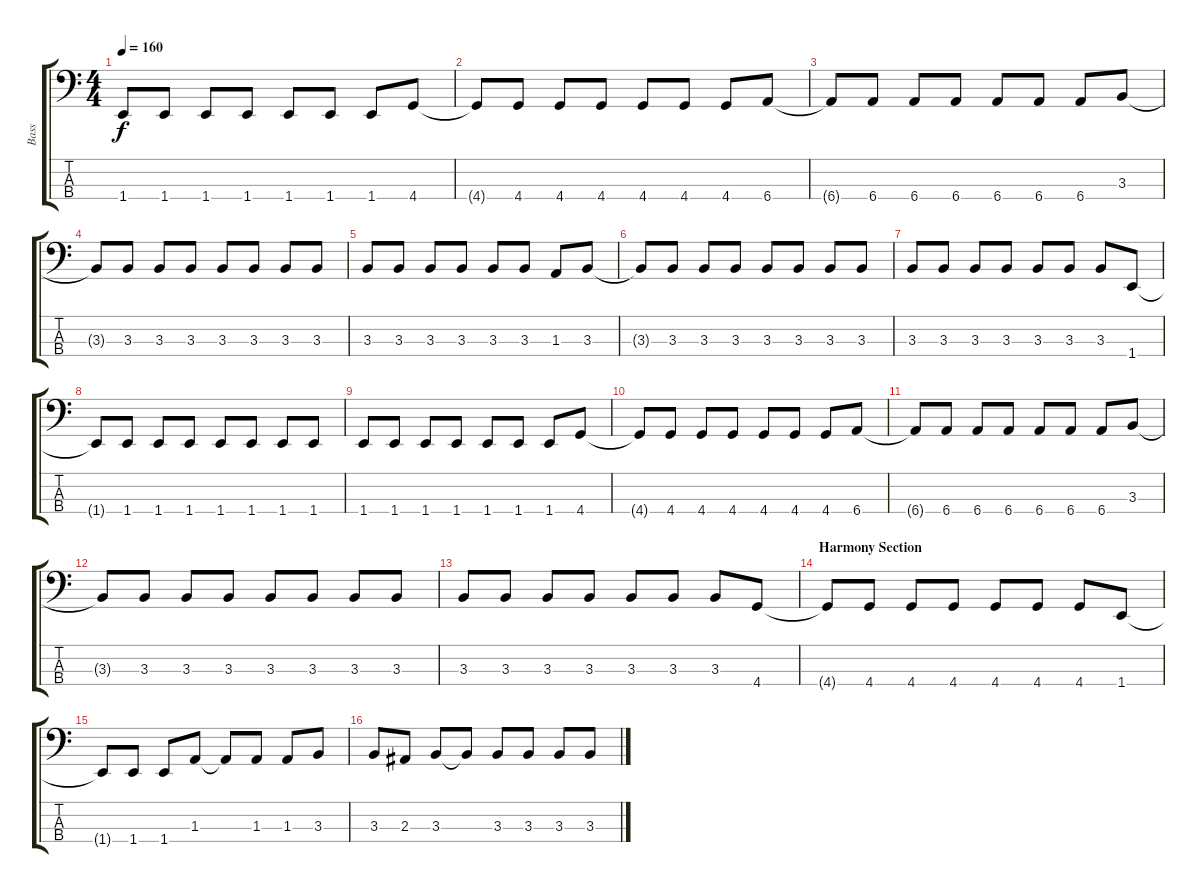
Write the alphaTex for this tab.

\track ("Bass" "Bass") {instrument electricbassfinger}
\staff {score tabs}
\tuning (Gb2 Db2 Ab1 Eb1) {hide}
\ts (4 4)
\tempo 160
\clef f4
\ks c
1.4.8{dy f} 1.4.8 1.4.8 1.4.8 1.4.8 1.4.8 1.4.8 4.4.8 |
4.4{t}.8 4.4.8 4.4.8 4.4.8 4.4.8 4.4.8 4.4.8 6.4.8 |
6.4{t}.8 6.4.8 6.4.8 6.4.8 6.4.8 6.4.8 6.4.8 3.3.8 |
3.3{t}.8 3.3.8 3.3.8 3.3.8 3.3.8 3.3.8 3.3.8 3.3.8 |
3.3.8 3.3.8 3.3.8 3.3.8 3.3.8 3.3.8 1.3.8 3.3.8 |
3.3{t}.8 3.3.8 3.3.8 3.3.8 3.3.8 3.3.8 3.3.8 3.3.8 |
3.3.8 3.3.8 3.3.8 3.3.8 3.3.8 3.3.8 3.3.8 1.4.8 |
1.4{t}.8 1.4.8 1.4.8 1.4.8 1.4.8 1.4.8 1.4.8 1.4.8 |
1.4.8 1.4.8 1.4.8 1.4.8 1.4.8 1.4.8 1.4.8 4.4.8 |
4.4{t}.8 4.4.8 4.4.8 4.4.8 4.4.8 4.4.8 4.4.8 6.4.8 |
6.4{t}.8 6.4.8 6.4.8 6.4.8 6.4.8 6.4.8 6.4.8 3.3.8 |
3.3{t}.8 3.3.8 3.3.8 3.3.8 3.3.8 3.3.8 3.3.8 3.3.8 |
3.3.8 3.3.8 3.3.8 3.3.8 3.3.8 3.3.8 3.3.8 4.4.8 |
\section ("" "Harmony Section")
4.4{t}.8 4.4.8 4.4.8 4.4.8 4.4.8 4.4.8 4.4.8 1.4.8 |
1.4{t}.8 1.4.8 1.4.8 1.3.8 1.3{t}.8 1.3.8 1.3.8 3.3.8 |
3.3.8 2.3.8 3.3.8 3.3{t}.8 3.3.8 3.3.8 3.3.8 3.3.8
